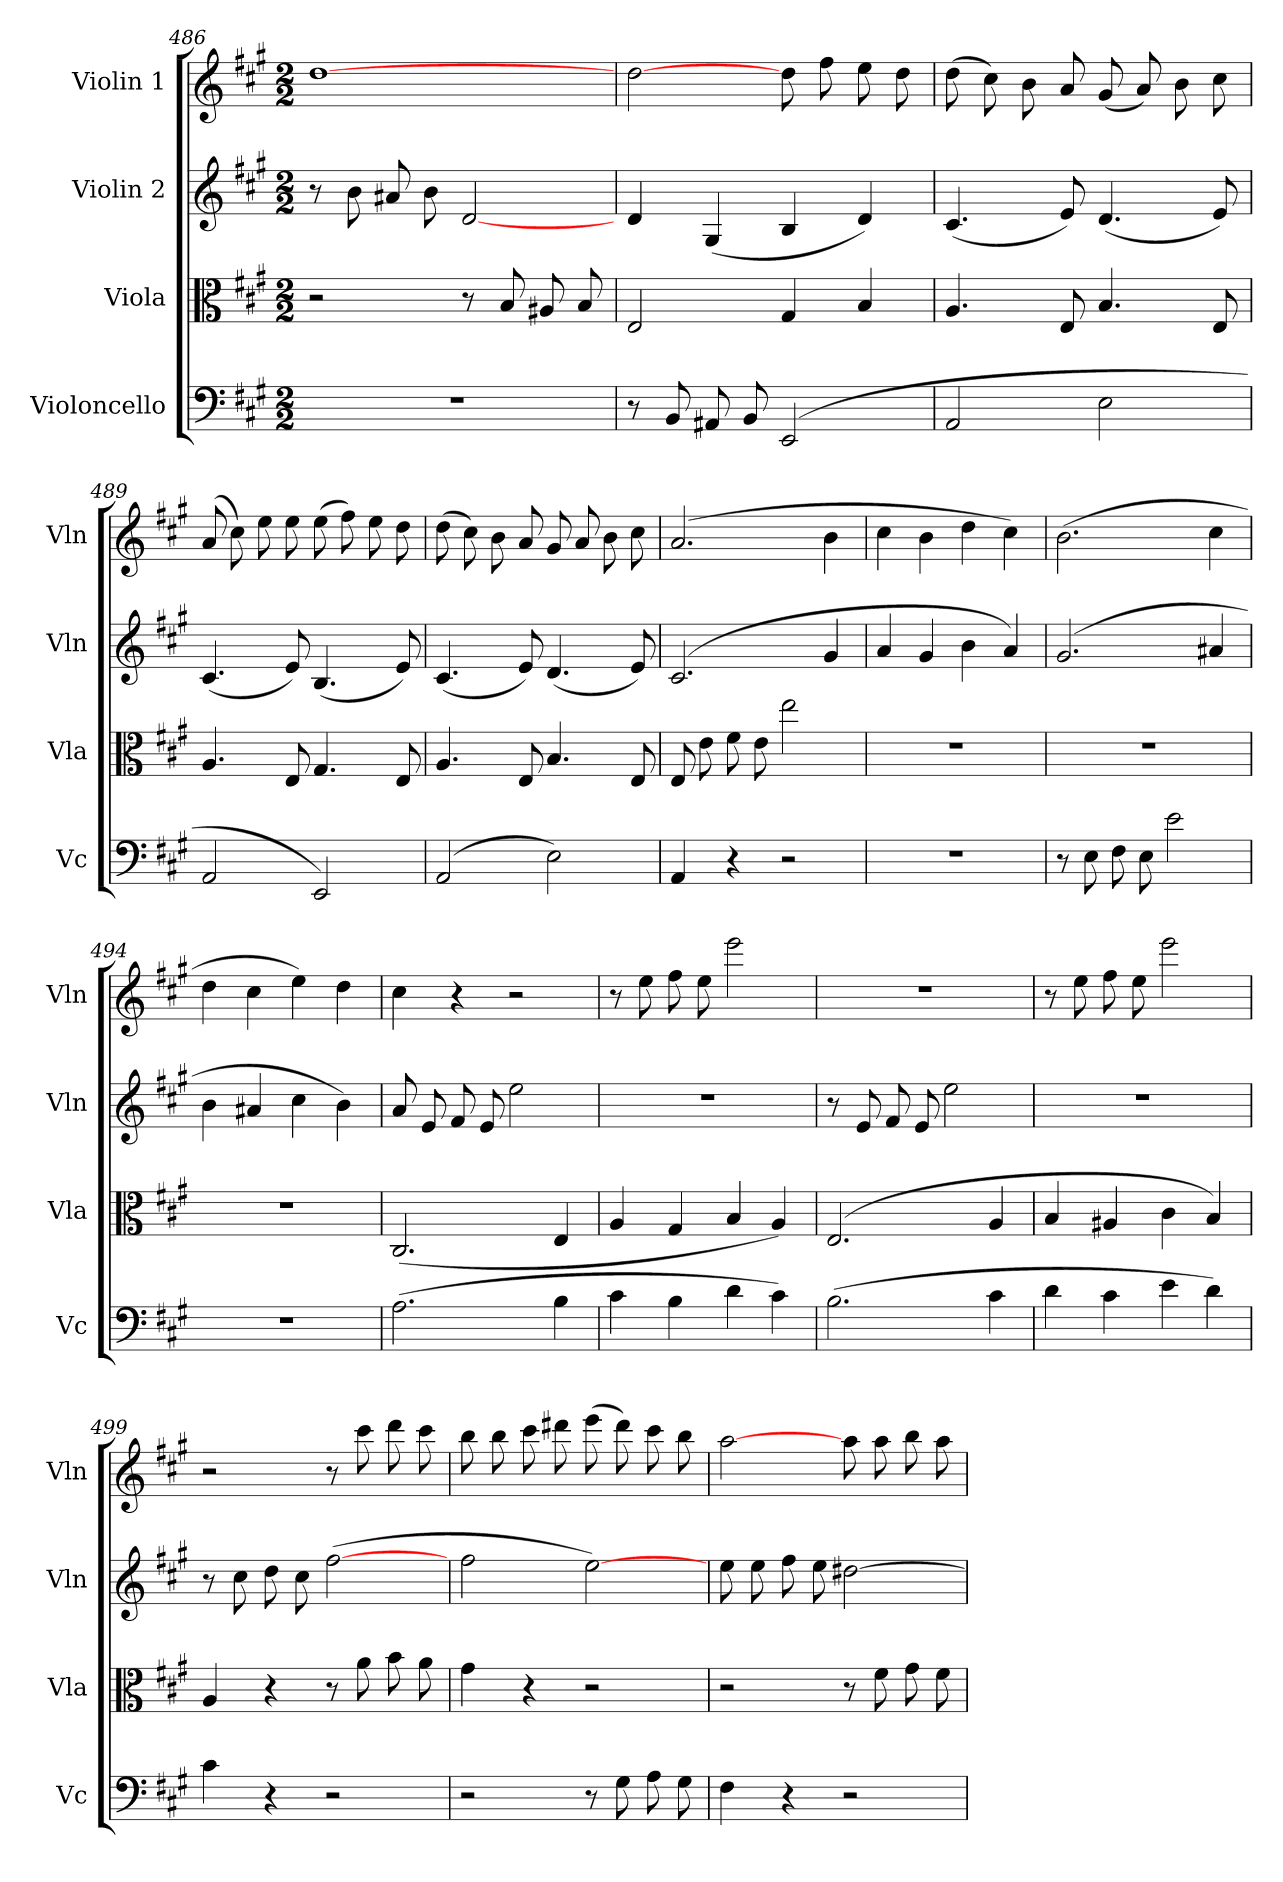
**kern	**kern	**kern	**kern
*part4	*part3	*part2	*part1
*staff4	*staff3	*staff2	*staff1
*I"Violoncello	*I"Viola	*I"Violin 2	*I"Violin 1
*I'Vc	*I'Vla	*I'Vln	*I'Vln
*clefF4	*clefC3	*clefG2	*clefG2
*k[f#c#g#]	*k[f#c#g#]	*k[f#c#g#]	*k[f#c#g#]
*A:	*A:	*A:	*A:
*M2/2	*M2/2	*M2/2	*M2/2
=486	=486	=486	=486
1r	2r	8r	[1dd
.	.	8b	.
.	.	8a#X	.
.	.	8b	.
.	8r	[2d	.
.	8B	.	.
.	8A#X	.	.
.	8B	.	.
=487	=487	=487	=487
8r	2E	4d	[2dd
8BB	.	.	.
8AA#X	.	(4G#	.
8BB	.	.	.
(2EE	4G#	4B	8dd
.	.	.	8ff#
.	4B	4d)	8ee
.	.	.	8dd
=488	=488	=488	=488
2AA	4.A	(4.c#	(8dd
.	.	.	8cc#)
.	.	.	8b
.	8E	8e)	8a
2E	4.B	(4.d	(8g#
.	.	.	8a)
.	.	.	8b
.	8E	8e)	8cc#
=489	=489	=489	=489
2AA	4.A	(4.c#	(8a
.	.	.	8cc#)
.	.	.	8ee
.	8E	8e)	8ee
2EE)	4.G#	(4.B	(8ee
.	.	.	8ff#)
.	.	.	8ee
.	8E	8e)	8dd
=490	=490	=490	=490
(2AA	4.A	(4.c#	(8dd
.	.	.	8cc#)
.	.	.	8b
.	8E	8e)	8a
2E)	4.B	(4.d	8g#
.	.	.	8a
.	.	.	8b
.	8E	8e)	8cc#
=491	=491	=491	=491
4AA	8E	(2.c#	(2.a
.	8e	.	.
4r	8f#	.	.
.	8e	.	.
2r	2ee	.	.
.	.	4g#	4b
=492	=492	=492	=492
1r	1r	4a	4cc#
.	.	4g#	4b
.	.	4b	4dd
.	.	4a)	4cc#)
=493	=493	=493	=493
8r	1r	(2.g#	(2.b
8E	.	.	.
8F#	.	.	.
8E	.	.	.
2e	.	.	.
.	.	4a#X	4cc#
=494	=494	=494	=494
1r	1r	4b	4dd
.	.	4a#X	4cc#
.	.	4cc#	4ee)
.	.	4b)	4dd
=495	=495	=495	=495
(2.A	(2.C#	8a	4cc#
.	.	8e	.
.	.	8f#	4r
.	.	8e	.
.	.	2ee	2r
4B	4E	.	.
=496	=496	=496	=496
4c#	4A	1r	8r
.	.	.	8ee
4B	4G#	.	8ff#
.	.	.	8ee
4d	4B	.	2eee
4c#)	4A)	.	.
=497	=497	=497	=497
(2.B	(2.E	8r	1r
.	.	8e	.
.	.	8f#	.
.	.	8e	.
.	.	2ee	.
4c#	4A	.	.
=498	=498	=498	=498
4d	4B	1r	8r
.	.	.	8ee
4c#	4A#X	.	8ff#
.	.	.	8ee
4e	4c#	.	2eee
4d)	4B)	.	.
=499	=499	=499	=499
4c#	4A	8r	2r
.	.	8cc#	.
4r	4r	8dd	.
.	.	8cc#	.
2r	8r	([2ff#	8r
.	8a	.	8ccc#
.	8b	.	8ddd
.	8a	.	8ccc#
=500	=500	=500	=500
2r	4g#	2ff#	8bb
.	.	.	8bb
.	4r	.	8ccc#
.	.	.	8ddd#X
8r	2r	[2ee)	(8eee
8G#	.	.	8ddd#)
8A	.	.	8ccc#
8G#	.	.	8bb
=501	=501	=501	=501
4F#	2r	8ee	[2aa
.	.	8ee	.
4r	.	8ff#	.
.	.	8ee	.
2r	8r	[2dd#X	8aa
.	8f#	.	8aa
.	8g#	.	8bb
.	8f#	.	8aa
=	=	=	=
*-	*-	*-	*-
